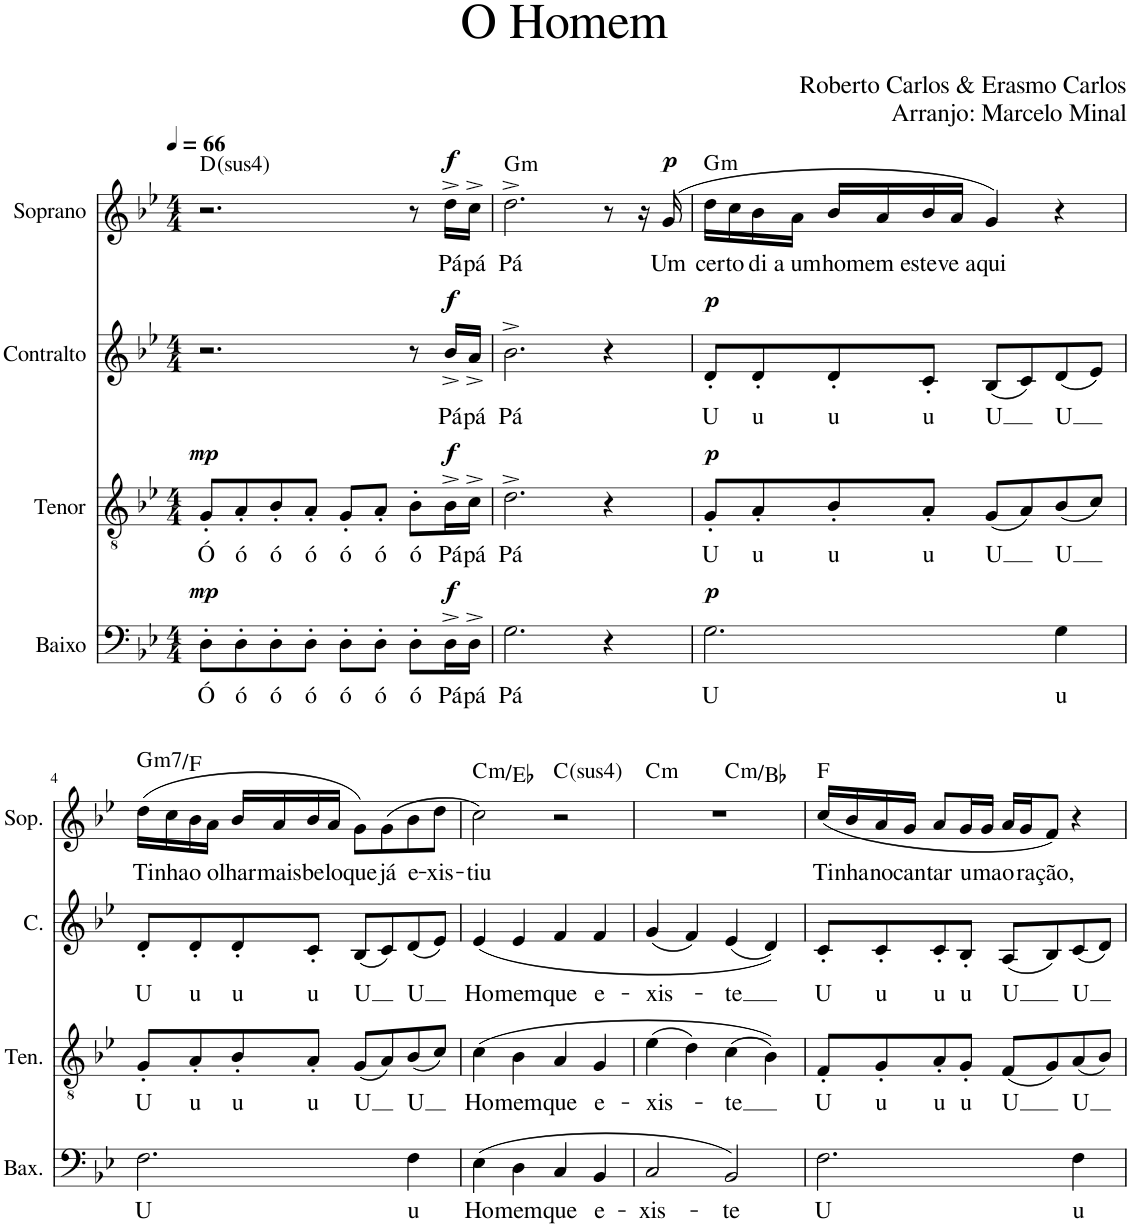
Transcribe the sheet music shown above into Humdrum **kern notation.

**kern	**text	**dynam	**kern	**text	**dynam	**kern	**text	**dynam	**kern	**text	**dynam	**harte
*part4	*part4	*part4	*part3	*part3	*part3	*part2	*part2	*part2	*part1	*part1	*part1	*part1
*staff4	*staff4	*staff4	*staff3	*staff3	*staff3	*staff2	*staff2	*staff2	*staff1	*staff1	*staff1	*
*I"Baixo	*	*	*I"Tenor	*	*	*I"Contralto	*	*	*I"Soprano	*	*	*
*I'Bax.	*	*	*I'Ten.	*	*	*I'C.	*	*	*I'Sop.	*	*	*
*clefF4	*	*	*clefGv2	*	*	*clefG2	*	*	*clefG2	*	*	*
*k[b-e-]	*	*	*k[b-e-]	*	*	*k[b-e-]	*	*	*k[b-e-]	*	*	*
*M4/4	*	*	*M4/4	*	*	*M4/4	*	*	*M4/4	*	*	*
*MM66	*	*	*MM66	*	*	*MM66	*	*	*MM66	*	*	*
=1	=1	=1	=1	=1	=1	=1	=1	=1	=1	=1	=1	=1
!	!LO:LY:b	!LO:DY:a	!	!LO:LY:b	!LO:DY:a	!	!	!	!	!	!	!LO:H:kt=4
8D'\L	Ó	mp	8G'/L	Ó	mp	2.r	.	.	2.r	.	.	D:sus4
!	!LO:LY:b	!	!	!LO:LY:b	!	!	!	!	!	!	!	!
8D'\	ó	.	8A'/	ó	.	.	.	.	.	.	.	.
!	!LO:LY:b	!	!	!LO:LY:b	!	!	!	!	!	!	!	!
8D'\	ó	.	8B-'/	ó	.	.	.	.	.	.	.	.
!	!LO:LY:b	!	!	!LO:LY:b	!	!	!	!	!	!	!	!
8D'\J	ó	.	8A'/J	ó	.	.	.	.	.	.	.	.
!	!LO:LY:b	!	!	!LO:LY:b	!	!	!	!	!	!	!	!
8D'\L	ó	.	8G'/L	ó	.	.	.	.	.	.	.	.
!	!LO:LY:b	!	!	!LO:LY:b	!	!	!	!	!	!	!	!
8D'\J	ó	.	8A'/J	ó	.	.	.	.	.	.	.	.
!	!LO:LY:b	!	!	!LO:LY:b	!	!	!	!	!	!	!	!
8D'\L	ó	.	8B-'\L	ó	.	8r	.	.	8r	.	.	.
!	!LO:LY:b	!LO:DY:a	!	!LO:LY:b	!LO:DY:a	!	!LO:LY:b	!LO:DY:a	!	!LO:LY:b	!LO:DY:a	!
16D^\L	Pá	f	16B-^\L	Pá	f	16b-^/LL	Pá	f	16dd^\LL	Pá	f	.
!	!LO:LY:b	!	!	!LO:LY:b	!	!	!LO:LY:b	!	!	!LO:LY:b	!	!
16D^\JJ	pá	.	16c^\JJ	pá	.	16a^/JJ	pá	.	16cc^\JJ	pá	.	.
=2	=2	=2	=2	=2	=2	=2	=2	=2	=2	=2	=2	=2
!	!LO:LY:b	!	!	!LO:LY:b	!	!	!LO:LY:b	!	!	!LO:LY:b	!	!LO:H:kt=m
2.G\	Pá	.	2.d^\	Pá	.	2.b-^\	Pá	.	2.dd^\	Pá	.	G:min
4r	.	.	4r	.	.	4r	.	.	8r	.	.	.
.	.	.	.	.	.	.	.	.	16r	.	.	.
!	!	!	!	!	!	!	!	!	!	!LO:LY:b	!LO:DY:a	!
.	.	.	.	.	.	.	.	.	(>16g/	Um	p	.
=3	=3	=3	=3	=3	=3	=3	=3	=3	=3	=3	=3	=3
!	!LO:LY:b	!LO:DY:a	!	!LO:LY:b	!LO:DY:a	!	!LO:LY:b	!LO:DY:a	!	!LO:LY:b	!	!LO:H:kt=m
2.G\	U	p	8G'/L	U	p	8d'/L	U	p	16dd\LL	cer-	.	G:min
!	!	!	!	!	!	!	!	!	!	!LO:LY:b	!	!
.	.	.	.	.	.	.	.	.	16cc\	-to	.	.
!	!	!	!	!LO:LY:b	!	!	!LO:LY:b	!	!	!LO:LY:b	!	!
.	.	.	8A'/	u	.	8d'/	u	.	16b-\	di-	.	.
!	!	!	!	!	!	!	!	!	!	!LO:LY:b	!	!
.	.	.	.	.	.	.	.	.	16a\JJ	-a um	.	.
!	!	!	!	!LO:LY:b	!	!	!LO:LY:b	!	!	!LO:LY:b	!	!
.	.	.	8B-'/	u	.	8d'/	u	.	16b-/LL	ho-	.	.
!	!	!	!	!	!	!	!	!	!	!LO:LY:b	!	!
.	.	.	.	.	.	.	.	.	16a/	-mem es-	.	.
!	!	!	!	!LO:LY:b	!	!	!LO:LY:b	!	!	!LO:LY:b	!	!
.	.	.	8A'/J	u	.	8c'/J	u	.	16b-/	-te-	.	.
!	!	!	!	!	!	!	!	!	!	!LO:LY:b	!	!
.	.	.	.	.	.	.	.	.	16a/JJ	-ve a-	.	.
!	!	!	!	!LO:LY:b	!	!	!LO:LY:b	!	!	!LO:LY:b	!	!
.	.	.	(8G/L	U	.	(8B-/L	U	.	4g/)	-qui	.	.
.	.	.	8A/)	.	.	8c/)	.	.	.	.	.	.
!	!LO:LY:b	!	!	!LO:LY:b	!	!	!LO:LY:b	!	!	!	!	!
4G\	u	.	(8B-/	U	.	(8d/	U	.	4r	.	.	.
.	.	.	8c/J)	.	.	8e-/J)	.	.	.	.	.	.
!!LO:LB:g=z
=4	=4	=4	=4	=4	=4	=4	=4	=4	=4	=4	=4	=4
!	!LO:LY:b	!	!	!LO:LY:b	!	!	!LO:LY:b	!	!	!LO:LY:b	!	!LO:H:kt=m7
2.F\	U	.	8G'/L	U	.	8d'/L	U	.	(16dd\LL	Ti-	.	G:min7/b7
!	!	!	!	!	!	!	!	!	!	!LO:LY:b	!	!
.	.	.	.	.	.	.	.	.	16cc\	-nha	.	.
!	!	!	!	!LO:LY:b	!	!	!LO:LY:b	!	!	!LO:LY:b	!	!
.	.	.	8A'/	u	.	8d'/	u	.	16b-\	o	.	.
!	!	!	!	!	!	!	!	!	!	!LO:LY:b	!	!
.	.	.	.	.	.	.	.	.	16a\JJ	o-	.	.
!	!	!	!	!LO:LY:b	!	!	!LO:LY:b	!	!	!LO:LY:b	!	!
.	.	.	8B-'/	u	.	8d'/	u	.	16b-/LL	-lhar	.	.
!	!	!	!	!	!	!	!	!	!	!LO:LY:b	!	!
.	.	.	.	.	.	.	.	.	16a/	mais	.	.
!	!	!	!	!LO:LY:b	!	!	!LO:LY:b	!	!	!LO:LY:b	!	!
.	.	.	8A'/J	u	.	8c'/J	u	.	16b-/	be-	.	.
!	!	!	!	!	!	!	!	!	!	!LO:LY:b	!	!
.	.	.	.	.	.	.	.	.	16a/JJ	-lo	.	.
!	!	!	!	!LO:LY:b	!	!	!LO:LY:b	!	!	!LO:LY:b	!	!
.	.	.	(8G/L	U	.	(8B-/L	U	.	8g\L)	que	.	.
!	!	!	!	!	!	!	!	!	!	!LO:LY:b	!	!
.	.	.	8A/)	.	.	8c/)	.	.	(8g\	já	.	.
!	!LO:LY:b	!	!	!LO:LY:b	!	!	!LO:LY:b	!	!	!LO:LY:b	!	!
4F\	u	.	(8B-/	U	.	(8d/	U	.	8b-\	e-	.	.
!	!	!	!	!	!	!	!	!	!	!LO:LY:b	!	!
.	.	.	8c/J)	.	.	8e-/J)	.	.	8dd\J	-xis-	.	.
=5	=5	=5	=5	=5	=5	=5	=5	=5	=5	=5	=5	=5
!	!LO:LY:b	!	!	!LO:LY:b	!	!	!LO:LY:b	!	!	!LO:LY:b	!	!LO:H:kt=m
(4E-\	Ho-	.	(4c\	Ho-	.	(4e-/	Ho-	.	2cc\)	-tiu	.	C:min/b3
!	!LO:LY:b	!	!	!LO:LY:b	!	!	!LO:LY:b	!	!	!	!	!
4D\	-mem	.	4B-\	-mem	.	4e-/	-mem	.	.	.	.	.
!	!LO:LY:b	!	!	!LO:LY:b	!	!	!LO:LY:b	!	!	!	!	!LO:H:kt=4
4C/	que	.	4A/	que	.	4f/	que	.	2r	.	.	C:sus4
!	!LO:LY:b	!	!	!LO:LY:b	!	!	!LO:LY:b	!	!	!	!	!
4BB-/	e-	.	4G/	e-	.	4f/	e-	.	.	.	.	.
=6	=6	=6	=6	=6	=6	=6	=6	=6	=6	=6	=6	=6
!	!LO:LY:b	!	!	!LO:LY:b	!	!	!LO:LY:b	!	!	!	!	!LO:H:kt=m
*	*	*	*	*	*	*	*	*	*^	*	*	*
2C/	xis-	.	(4e-\	-xis-	.	(4g/	-xis-	.	1r	2ryy	.	.	C:min
.	.	.	4d\)	.	.	4f/)	.	.	.	.	.	.	.
!	!LO:LY:b	!	!	!LO:LY:b	!	!	!LO:LY:b	!	!	!	!	!	!LO:H:kt=m
2BB-/)	-te	.	(4c\	-te	.	(4e-/	-te	.	.	2ryy	.	.	C:min/b7
.	.	.	4B-\))	.	.	4d/))	.	.	.	.	.	.	.
=7	=7	=7	=7	=7	=7	=7	=7	=7	=7	=7	=7	=7	=7
!	!LO:LY:b	!	!	!LO:LY:b	!	!	!LO:LY:b	!	!	!	!LO:LY:b	!	!
*	*	*	*	*	*	*	*	*	*v	*v	*	*	*
2.F\	U	.	8F'/L	U	.	8c'/L	U	.	(16cc/LL	Ti-	.	F:maj
!	!	!	!	!	!	!	!	!	!	!LO:LY:b	!	!
.	.	.	.	.	.	.	.	.	16b-/	-nha	.	.
!	!	!	!	!LO:LY:b	!	!	!LO:LY:b	!	!	!LO:LY:b	!	!
.	.	.	8G'/	u	.	8c'/	u	.	16a/	no	.	.
!	!	!	!	!	!	!	!	!	!	!LO:LY:b	!	!
.	.	.	.	.	.	.	.	.	16g/JJ	can-	.	.
!	!	!	!	!LO:LY:b	!	!	!LO:LY:b	!	!	!LO:LY:b	!	!
.	.	.	8A'/	u	.	8c'/	u	.	8a/L	-tar	.	.
!	!	!	!	!LO:LY:b	!	!	!LO:LY:b	!	!	!LO:LY:b	!	!
.	.	.	8G'/J	u	.	8B-'/J	u	.	16g/L	u-	.	.
!	!	!	!	!	!	!	!	!	!	!LO:LY:b	!	!
.	.	.	.	.	.	.	.	.	16g/JJ	-ma	.	.
!	!	!	!	!LO:LY:b	!	!	!LO:LY:b	!	!	!LO:LY:b	!	!
.	.	.	(8F/L	U	.	(8A/L	U	.	16a/LL	o-	.	.
!	!	!	!	!	!	!	!	!	!	!LO:LY:b	!	!
.	.	.	.	.	.	.	.	.	16g/J	-ra-	.	.
!	!	!	!	!	!	!	!	!	!	!LO:LY:b	!	!
.	.	.	8G/)	.	.	8B-/)	.	.	8f/J)	-ção,	.	.
!	!LO:LY:b	!	!	!LO:LY:b	!	!	!LO:LY:b	!	!	!	!	!
4F\	u	.	(8A/	U	.	(8c/	U	.	4r	.	.	.
.	.	.	8B-/J)	.	.	8d/J)	.	.	.	.	.	.
=	=	=	=	=	=	=	=	=	=	=	=	=
*-	*-	*-	*-	*-	*-	*-	*-	*-	*-	*-	*-	*-
